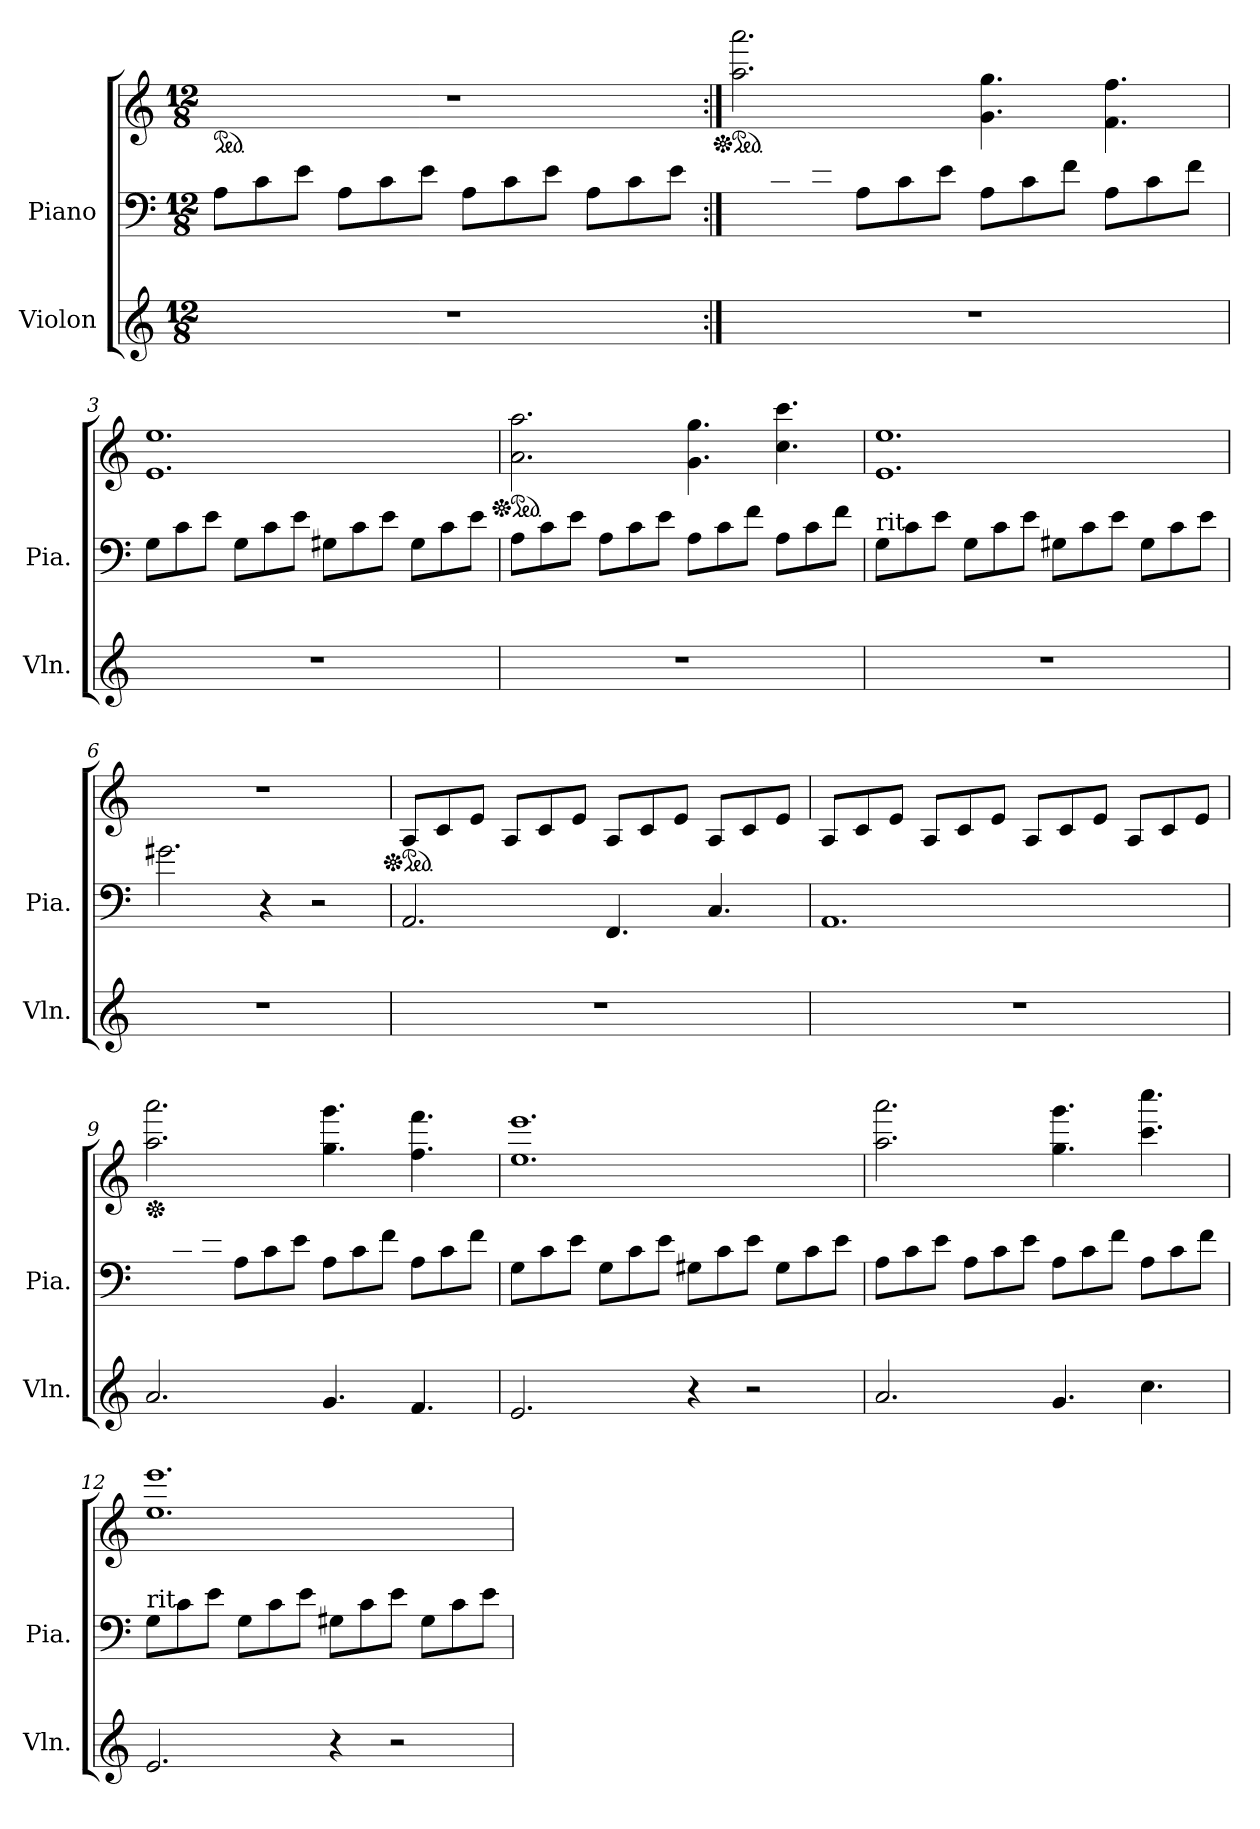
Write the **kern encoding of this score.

**kern	**kern	**kern
*part2	*part1	*part1
*staff3	*staff2	*staff1
*I"Violon	*I"Piano	*
*I'Vln.	*I'Pia.	*
*clefG2	*clefF4	*clefG2
*k[]	*k[]	*k[]
*M12/8	*M12/8	*M12/8
*MM80	*MM80	*MM80
*	*	*ped
=1	=1	=1
1.r	8A\L	1.r
.	8c\	.
.	8e\J	.
.	8A\L	.
.	8c\	.
.	8e\J	.
.	8A\L	.
.	8c\	.
.	8e\J	.
.	8A\L	.
.	8c\	.
.	8e\J	.
=2:|!	=2:|!	=2:|!
*	*	*Xped
*	*	*ped
1.r	8A\Lyy	2.aa\ 2.aaa\
.	8c\	.
.	8e\J	.
.	8A\L	.
.	8c\	.
.	8e\J	.
*	*	*8va
.	8A\L	4.gg\ 4.ggg\
.	8c\	.
.	8f\J	.
.	8A\L	4.ff\ 4.fff\
.	8c\	.
.	8f\J	.
!!LO:LB:g=z
=3	=3	=3
1.r	8G\L	1.ee 1.eee
.	8c\	.
.	8e\J	.
.	8G\L	.
.	8c\	.
.	8e\J	.
.	8G#X\L	.
.	8c\	.
.	8e\J	.
.	8G#\L	.
.	8c\	.
.	8e\J	.
=4	=4	=4
*	*	*Xped
*	*	*ped
1.r	8A\L	2.aa\ 2.aaa\
.	8c\	.
.	8e\J	.
.	8A\L	.
.	8c\	.
.	8e\J	.
.	8A\L	4.gg\ 4.ggg\
.	8c\	.
.	8f\J	.
.	8A\L	4.ccc\ 4.cccc\
.	8c\	.
.	8f\J	.
!!LO:LB:g=z
=5	=5	=5
!	!LO:TX:a:t=rit.	!
1.r	8G\L	1.ee 1.eee
.	8c\	.
.	8e\J	.
.	8G\L	.
.	8c\	.
.	8e\J	.
.	8G#X\L	.
.	8c\	.
.	8e\J	.
.	8G#\L	.
.	8c\	.
.	8e\J	.
=6	=6	=6
*	*	*X8va
1.r	2.g#X\	1.r
.	4r	.
.	2r	.
=7	=7	=7
*	*	*Xped
*	*	*ped
1.r	2.AA/	8A/L
.	.	8c/
.	.	8e/J
.	.	8A/L
.	.	8c/
.	.	8e/J
.	4.FF/	8A/L
.	.	8c/
.	.	8e/J
.	4.C/	8A/L
.	.	8c/
.	.	8e/J
!!LO:PB:g=z
=8	=8	=8
1.r	1.AA	8A/L
.	.	8c/
.	.	8e/J
.	.	8A/L
.	.	8c/
.	.	8e/J
.	.	8A/L
.	.	8c/
.	.	8e/J
.	.	8A/L
.	.	8c/
.	.	8e/J
=9	=9	=9
*	*	*Xped
2.a/	8A\Lyy	2.aa\ 2.aaa\
.	8c\	.
.	8e\J	.
.	8A\L	.
.	8c\	.
.	8e\J	.
4.g/	8A\L	4.gg\ 4.ggg\
.	8c\	.
.	8f\J	.
4.f/	8A\L	4.ff\ 4.fff\
.	8c\	.
.	8f\J	.
=10	=10	=10
2.e/	8G\L	1.ee 1.eee
.	8c\	.
.	8e\J	.
.	8G\L	.
.	8c\	.
.	8e\J	.
4r	8G#X\L	.
.	8c\	.
2r	8e\J	.
.	8G#\L	.
.	8c\	.
.	8e\J	.
!!LO:LB:g=z
=11	=11	=11
2.a/	8A\L	2.aa\ 2.aaa\
.	8c\	.
.	8e\J	.
.	8A\L	.
.	8c\	.
.	8e\J	.
4.g/	8A\L	4.gg\ 4.ggg\
.	8c\	.
.	8f\J	.
4.cc\	8A\L	4.ccc\ 4.cccc\
.	8c\	.
.	8f\J	.
=12	=12	=12
!	!LO:TX:a:t=rit.	!
2.e/	8G\L	1.ee 1.eee
.	8c\	.
.	8e\J	.
.	8G\L	.
.	8c\	.
.	8e\J	.
4r	8G#X\L	.
.	8c\	.
2r	8e\J	.
.	8G#\L	.
.	8c\	.
.	8e\J	.
=	=	=
*-	*-	*-
